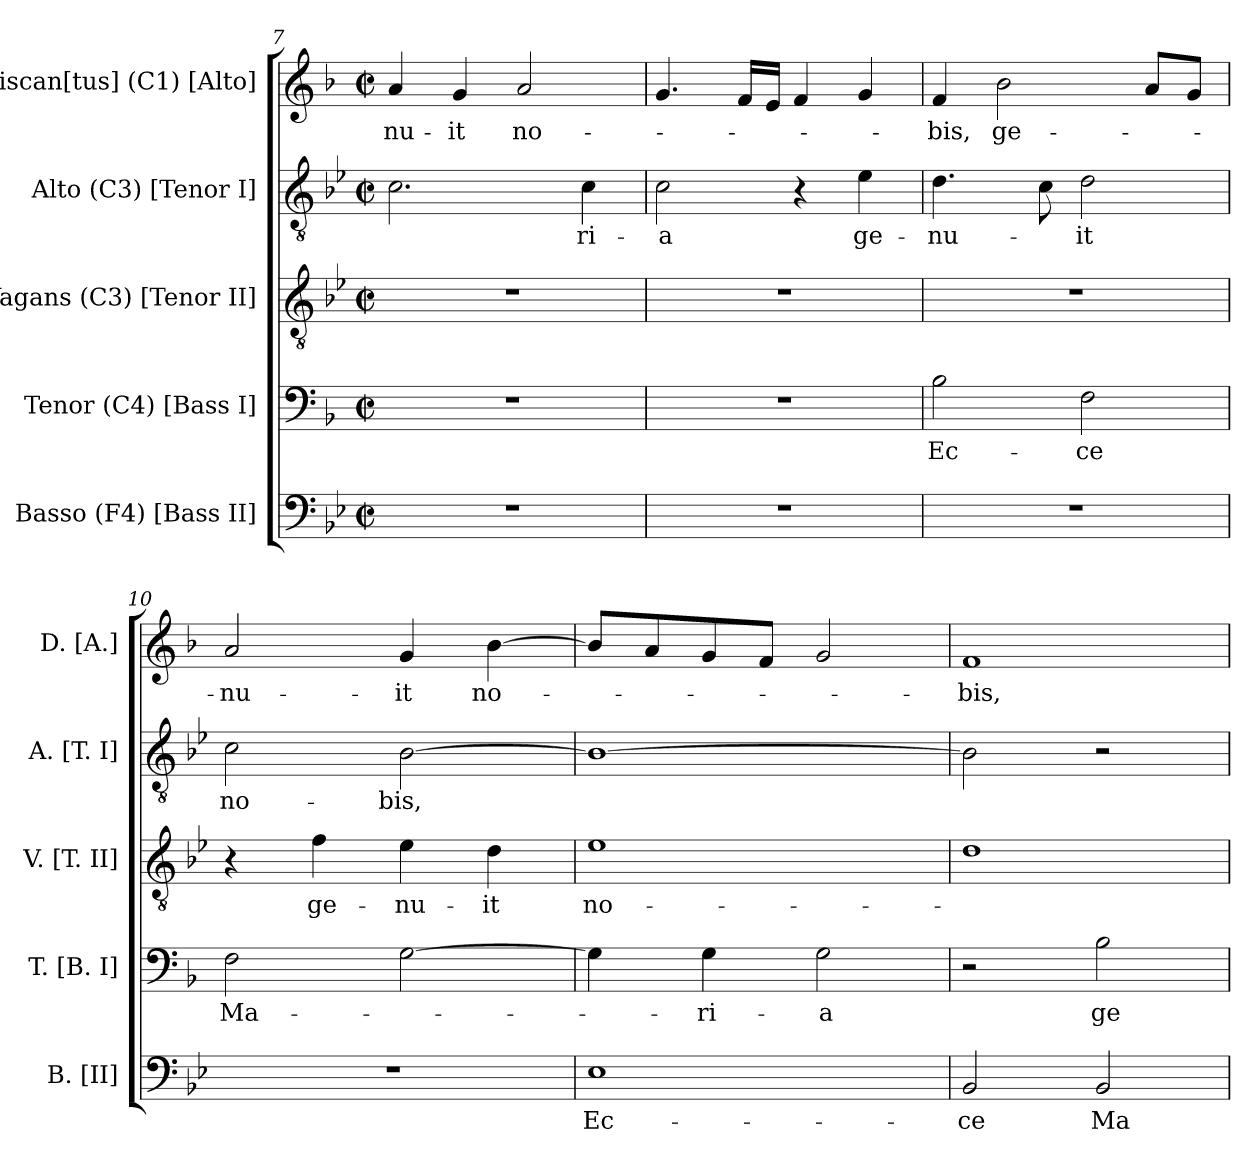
**kern	**text	**kern	**text	**kern	**text	**kern	**text	**kern	**text
*part5	*part5	*part4	*part4	*part3	*part3	*part2	*part2	*part1	*part1
*staff5	*staff5	*staff4	*staff4	*staff3	*staff3	*staff2	*staff2	*staff1	*staff1
*I"Basso (F4) [Bass II]	*	*I"Tenor (C4) [Bass I]	*	*I"Vagans (C3) [Tenor II]	*	*I"Alto (C3) [Tenor I]	*	*I"Discan[tus] (C1) [Alto]	*
*I'B. [II]	*	*I'T. [B. I]	*	*I'V. [T. II]	*	*I'A. [T. I]	*	*I'D. [A.]	*
!!LO:LB:g=z
*clefF4	*	*clefF4	*	*clefGv2	*	*clefGv2	*	*clefG2	*
*	*	*	*	*ITrd7c12	*	*ITrd7c12	*	*	*
*k[b-e-]	*	*k[b-]	*	*k[b-e-]	*	*k[b-e-]	*	*k[b-]	*
*B-:	*	*F:	*	*B-:	*	*B-:	*	*F:	*
*M2/2	*	*M2/2	*	*M2/2	*	*M2/2	*	*M2/2	*
*met(c|)	*	*met(c|)	*	*met(c|)	*	*met(c|)	*	*met(c|)	*
=7	=7	=7	=7	=7	=7	=7	=7	=7	=7
!	!	!	!	!	!	!	!	!	!LO:LY:b:color=#000000
1r	.	1r	.	1r	.	2.Ci\	.	4ai/	-nu-
!	!	!	!	!	!	!	!	!	!LO:LY:b:color=#000000
.	.	.	.	.	.	.	.	4gi/	-it
!	!	!	!	!	!	!	!	!	!LO:LY:b:color=#000000
.	.	.	.	.	.	.	.	2ai/	no-
!	!	!	!	!	!	!	!LO:LY:b:color=#000000	!	!
.	.	.	.	.	.	4Ci\	-ri-	.	.
=8	=8	=8	=8	=8	=8	=8	=8	=8	=8
!	!	!	!	!	!	!	!LO:LY:b:color=#000000	!	!
1r	.	1r	.	1r	.	2Ci\	-a	4.gi/	.
.	.	.	.	.	.	.	.	16fi/LL	.
.	.	.	.	.	.	.	.	16ei/JJ	.
.	.	.	.	.	.	4r	.	4fi/	.
!	!	!	!	!	!	!	!LO:LY:b:color=#000000	!	!
.	.	.	.	.	.	4E-i\	ge-	4gi/	.
=9	=9	=9	=9	=9	=9	=9	=9	=9	=9
!	!	!	!LO:LY:b:color=#000000	!	!	!	!	!	!
!	!	!	!	!	!	!	!LO:LY:b:color=#000000	!	!
!	!	!	!	!	!	!	!	!	!LO:LY:b:color=#000000
1r	.	2B-i\	Ec-	1r	.	4.Di\	-nu-	4fi/	-bis,
!	!	!	!	!	!	!	!	!	!LO:LY:b:color=#000000
.	.	.	.	.	.	.	.	2b-i\	ge-
.	.	.	.	.	.	8Ci\	.	.	.
!	!	!	!LO:LY:b:color=#000000	!	!	!	!	!	!
!	!	!	!	!	!	!	!LO:LY:b:color=#000000	!	!
.	.	2Fi\	-ce	.	.	2Di\	-it	.	.
.	.	.	.	.	.	.	.	8ai/L	.
.	.	.	.	.	.	.	.	8gi/J	.
=10	=10	=10	=10	=10	=10	=10	=10	=10	=10
!	!	!	!LO:LY:b:color=#000000	!	!	!	!	!	!
!	!	!	!	!	!	!	!LO:LY:b:color=#000000	!	!
!	!	!	!	!	!	!	!	!	!LO:LY:b:color=#000000
1r	.	2Fi\	Ma-	4r	.	2Ci\	no-	2ai/	-nu-
!	!	!	!	!	!LO:LY:b:color=#000000	!	!	!	!
.	.	.	.	4Fi\	ge-	.	.	.	.
!	!	!	!	!	!LO:LY:b:color=#000000	!	!	!	!
!	!	!	!	!	!	!	!LO:LY:b:color=#000000	!	!
!	!	!	!	!	!	!	!	!	!LO:LY:b:color=#000000
.	.	[>2Gi\	.	4E-i\	-nu-	[>2BB-i\	-bis,	4gi/	-it
!	!	!	!	!	!LO:LY:b:color=#000000	!	!	!	!
!	!	!	!	!	!	!	!	!	!LO:LY:b:color=#000000
.	.	.	.	4Di\	-it	.	.	[>4b-i\	no-
=11	=11	=11	=11	=11	=11	=11	=11	=11	=11
!	!LO:LY:b:color=#000000	!	!	!	!	!	!	!	!
!	!	!	!	!	!LO:LY:b:color=#000000	!	!	!	!
1E-i	Ec-	4Gi\]	.	1E-i	no-	1BB-i_>	.	8b-i/L]	.
.	.	.	.	.	.	.	.	8ai/	.
!	!	!	!LO:LY:b:color=#000000	!	!	!	!	!	!
.	.	4Gi\	-ri-	.	.	.	.	8gi/	.
.	.	.	.	.	.	.	.	8fi/J	.
!	!	!	!LO:LY:b:color=#000000	!	!	!	!	!	!
.	.	2Gi\	-a	.	.	.	.	2gi/	.
=12	=12	=12	=12	=12	=12	=12	=12	=12	=12
!	!LO:LY:b:color=#000000	!	!	!	!	!	!	!	!
!	!	!	!	!	!	!	!	!	!LO:LY:b:color=#000000
2BB-i/	-ce	2r	.	1Di	.	2BB-i\]	.	1fi	-bis,
!	!LO:LY:b:color=#000000	!	!	!	!	!	!	!	!
!	!	!	!LO:LY:b:color=#000000	!	!	!	!	!	!
2BB-i/	Ma-	2B-i\	ge-	.	.	2r	.	.	.
=	=	=	=	=	=	=	=	=	=
*-	*-	*-	*-	*-	*-	*-	*-	*-	*-
